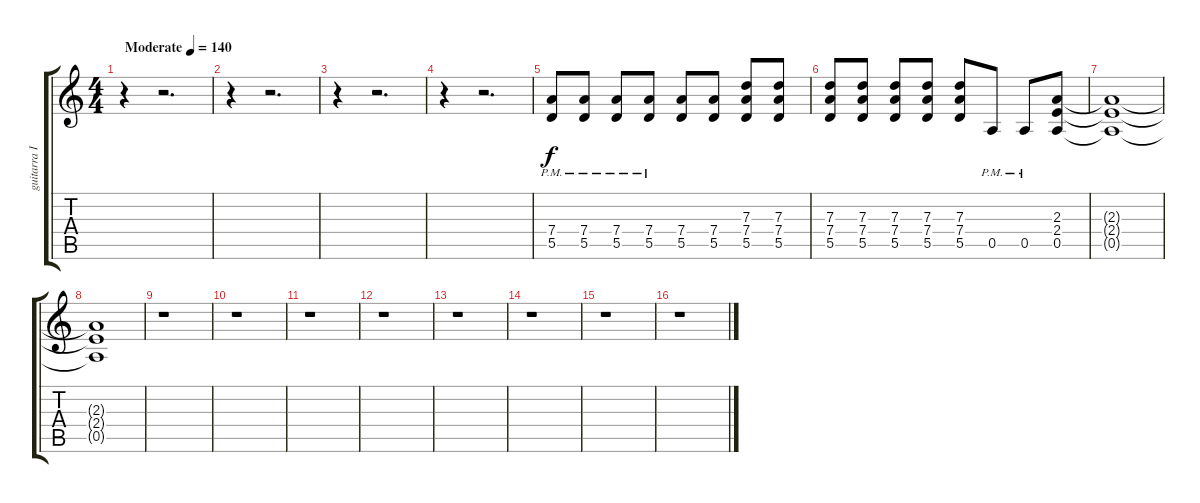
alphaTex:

\track ("guitarra III [rítmica derecha ]" "guitarra I") {instrument distortionguitar}
\staff {score tabs}
\tuning (E4 B3 G3 D3 A2 E2) {hide}
\ts (4 4)
\tempo (140 "Moderate")
\clef g2
\ks c
r.4{dy f instrument distortionguitar} r.2{d} |
r.4 r.2{d} |
r.4 r.2{d} |
r.4 r.2{d} |
(7.4{pm} 5.5).8 (7.4{pm} 5.5).8 (7.4{pm} 5.5).8 (7.4{pm} 5.5).8 (7.4 5.5).8 (7.4 5.5).8 (7.3 7.4 5.5).8 (7.3 7.4 5.5).8 |
(7.3 7.4 5.5).8 (7.3 7.4 5.5).8 (7.3 7.4 5.5).8 (7.3 7.4 5.5).8 (7.3 7.4 5.5).8 0.5{pm}.8 0.5{pm}.8 (2.3 2.4 0.5).8 |
(2.3{t} 2.4{t} 0.5{t}).1 |
(2.3{t} 2.4{t} 0.5{t}).1 |
r.1 |
r.1 |
r.1 |
r.1 |
r.1 |
r.1 |
r.1 |
r.1
